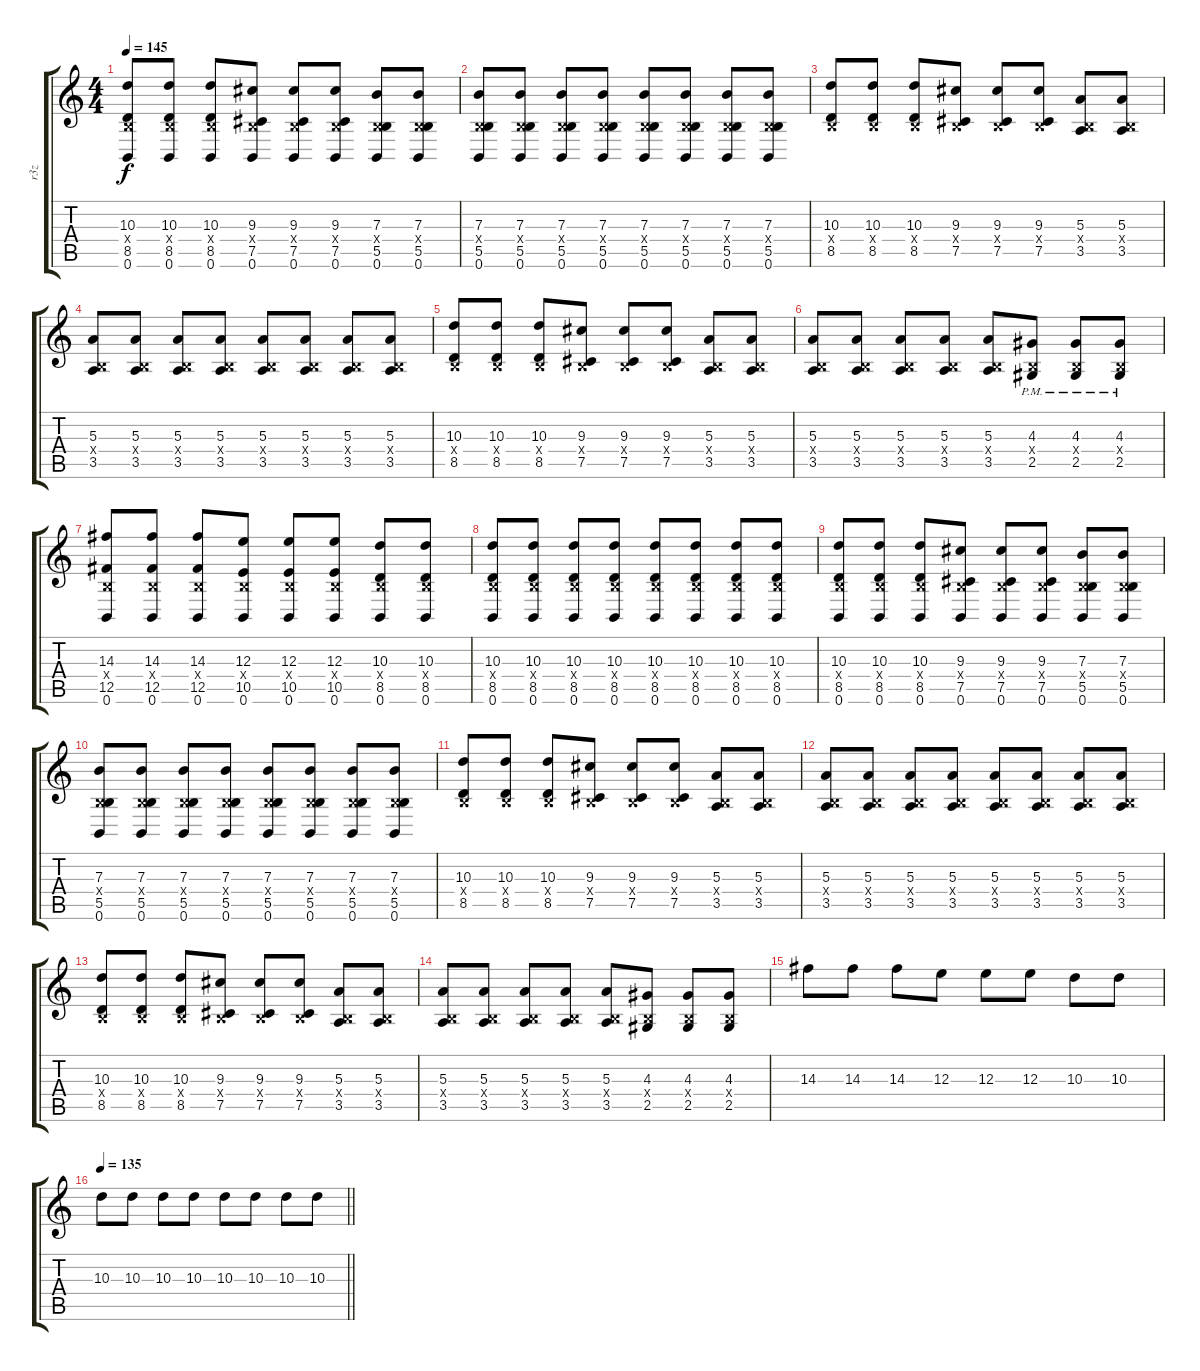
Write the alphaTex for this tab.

\track ("r3z" "r3z") {instrument overdrivenguitar}
\staff {score tabs}
\tuning (Db4 Ab3 E3 B2 Gb2 B1) {hide}
\ts (4 4)
\tempo 145
\clef g2
\ks c
(10.3 0.4{x} 8.5 0.6).8{dy f} (10.3 0.4{x} 8.5 0.6).8 (10.3 0.4{x} 8.5 0.6).8 (9.3 0.4{x} 7.5 0.6).8 (9.3 0.4{x} 7.5 0.6).8 (9.3 0.4{x} 7.5 0.6).8 (7.3 0.4{x} 5.5 0.6).8 (7.3 0.4{x} 5.5 0.6).8 |
(7.3 0.4{x} 5.5 0.6).8 (7.3 0.4{x} 5.5 0.6).8 (7.3 0.4{x} 5.5 0.6).8 (7.3 0.4{x} 5.5 0.6).8 (7.3 0.4{x} 5.5 0.6).8 (7.3 0.4{x} 5.5 0.6).8 (7.3 0.4{x} 5.5 0.6).8 (7.3 0.4{x} 5.5 0.6).8 |
(10.3 0.4{x} 8.5).8{instrument distortionguitar} (10.3 0.4{x} 8.5).8 (10.3 0.4{x} 8.5).8 (9.3 0.4{x} 7.5).8 (9.3 0.4{x} 7.5).8 (9.3 0.4{x} 7.5).8 (5.3 0.4{x} 3.5).8 (5.3 0.4{x} 3.5).8 |
(5.3 0.4{x} 3.5).8 (5.3 0.4{x} 3.5).8 (5.3 0.4{x} 3.5).8 (5.3 0.4{x} 3.5).8 (5.3 0.4{x} 3.5).8 (5.3 0.4{x} 3.5).8 (5.3 0.4{x} 3.5).8 (5.3 0.4{x} 3.5).8 |
(10.3 0.4{x} 8.5).8 (10.3 0.4{x} 8.5).8 (10.3 0.4{x} 8.5).8 (9.3 0.4{x} 7.5).8 (9.3 0.4{x} 7.5).8 (9.3 0.4{x} 7.5).8 (5.3 0.4{x} 3.5).8 (5.3 0.4{x} 3.5).8 |
(5.3 0.4{x} 3.5).8 (5.3 0.4{x} 3.5).8 (5.3 0.4{x} 3.5).8 (5.3 0.4{x} 3.5).8 (5.3 0.4{x} 3.5).8 (4.3{pm} 0.4{x} 2.5{pm}).8 (4.3{pm} 0.4{x} 2.5{pm}).8 (4.3{pm} 0.4{x} 2.5{pm}).8 |
(14.3 0.4{x} 12.5 0.6).8 (14.3 0.4{x} 12.5 0.6).8 (14.3 0.4{x} 12.5 0.6).8 (12.3 0.4{x} 10.5 0.6).8 (12.3 0.4{x} 10.5 0.6).8 (12.3 0.4{x} 10.5 0.6).8 (10.3 0.4{x} 8.5 0.6).8 (10.3 0.4{x} 8.5 0.6).8 |
(10.3 0.4{x} 8.5 0.6).8 (10.3 0.4{x} 8.5 0.6).8 (10.3 0.4{x} 8.5 0.6).8 (10.3 0.4{x} 8.5 0.6).8 (10.3 0.4{x} 8.5 0.6).8 (10.3 0.4{x} 8.5 0.6).8 (10.3 0.4{x} 8.5 0.6).8 (10.3 0.4{x} 8.5 0.6).8 |
(10.3 0.4{x} 8.5 0.6).8 (10.3 0.4{x} 8.5 0.6).8 (10.3 0.4{x} 8.5 0.6).8 (9.3 0.4{x} 7.5 0.6).8 (9.3 0.4{x} 7.5 0.6).8 (9.3 0.4{x} 7.5 0.6).8 (7.3 0.4{x} 5.5 0.6).8 (7.3 0.4{x} 5.5 0.6).8 |
(7.3 0.4{x} 5.5 0.6).8 (7.3 0.4{x} 5.5 0.6).8 (7.3 0.4{x} 5.5 0.6).8 (7.3 0.4{x} 5.5 0.6).8 (7.3 0.4{x} 5.5 0.6).8 (7.3 0.4{x} 5.5 0.6).8 (7.3 0.4{x} 5.5 0.6).8 (7.3 0.4{x} 5.5 0.6).8 |
(10.3 0.4{x} 8.5).8{instrument distortionguitar} (10.3 0.4{x} 8.5).8 (10.3 0.4{x} 8.5).8 (9.3 0.4{x} 7.5).8 (9.3 0.4{x} 7.5).8 (9.3 0.4{x} 7.5).8 (5.3 0.4{x} 3.5).8 (5.3 0.4{x} 3.5).8 |
(5.3 0.4{x} 3.5).8 (5.3 0.4{x} 3.5).8 (5.3 0.4{x} 3.5).8 (5.3 0.4{x} 3.5).8 (5.3 0.4{x} 3.5).8 (5.3 0.4{x} 3.5).8 (5.3 0.4{x} 3.5).8 (5.3 0.4{x} 3.5).8 |
(10.3 0.4{x} 8.5).8 (10.3 0.4{x} 8.5).8 (10.3 0.4{x} 8.5).8 (9.3 0.4{x} 7.5).8 (9.3 0.4{x} 7.5).8 (9.3 0.4{x} 7.5).8 (5.3 0.4{x} 3.5).8 (5.3 0.4{x} 3.5).8 |
(5.3 0.4{x} 3.5).8 (5.3 0.4{x} 3.5).8 (5.3 0.4{x} 3.5).8 (5.3 0.4{x} 3.5).8 (5.3 0.4{x} 3.5).8 (4.3 0.4{x} 2.5).8 (4.3 0.4{x} 2.5).8 (4.3 0.4{x} 2.5).8 |
14.3.8 14.3.8 14.3.8 12.3.8 12.3.8 12.3.8 10.3.8 10.3.8 |
\tempo 135
\barLineRight lightlight
10.3.8 10.3.8 10.3.8 10.3.8 10.3.8 10.3.8 10.3.8 10.3.8
